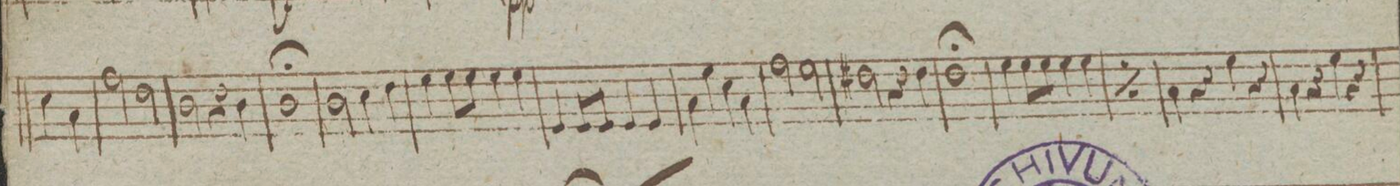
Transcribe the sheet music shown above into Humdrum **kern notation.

**kern	**dynam
*I"Puzon.	*
*clefF4	*
*k[]	*
*met(c|)	*
*M2/2	*
4E\	.
4C\	.
=74	=74
2A\	.
2F\	.
=75	=75
2D\	.
4r	.
4D\	.
=76	=76
1D\;	.
=77	=77
2D\	.
4E\	.
4F\	.
=78	=78
4G\	.
8G\L	.
8G\J	.
4G\	.
4G\	.
=79	=79
4GG/	.
8GG/L	.
8GG/J	.
4GG/	.
4GG/	.
=80	=80
4C\	.
4G\	.
4E\	.
4C\	.
=81	=81
2A\	.
2G\	.
=82	=82
2F#X\	.
4r	.
4F#\	.
=83	=83
1F;	.
=84	=84
4G\	.
8G\L	.
8G\J	.
4G\	.
4G\	.
=85	=85
*rep	*
4G\	.
8G\L	.
8G\J	.
4G\	.
4G\	.
*Xrep	*
=86	=86
4C\	.
4r	.
4G\	.
4r	.
=87	=87
4C\	.
4r	.
4G\	.
4r	.
=88	=88
*-	*-
